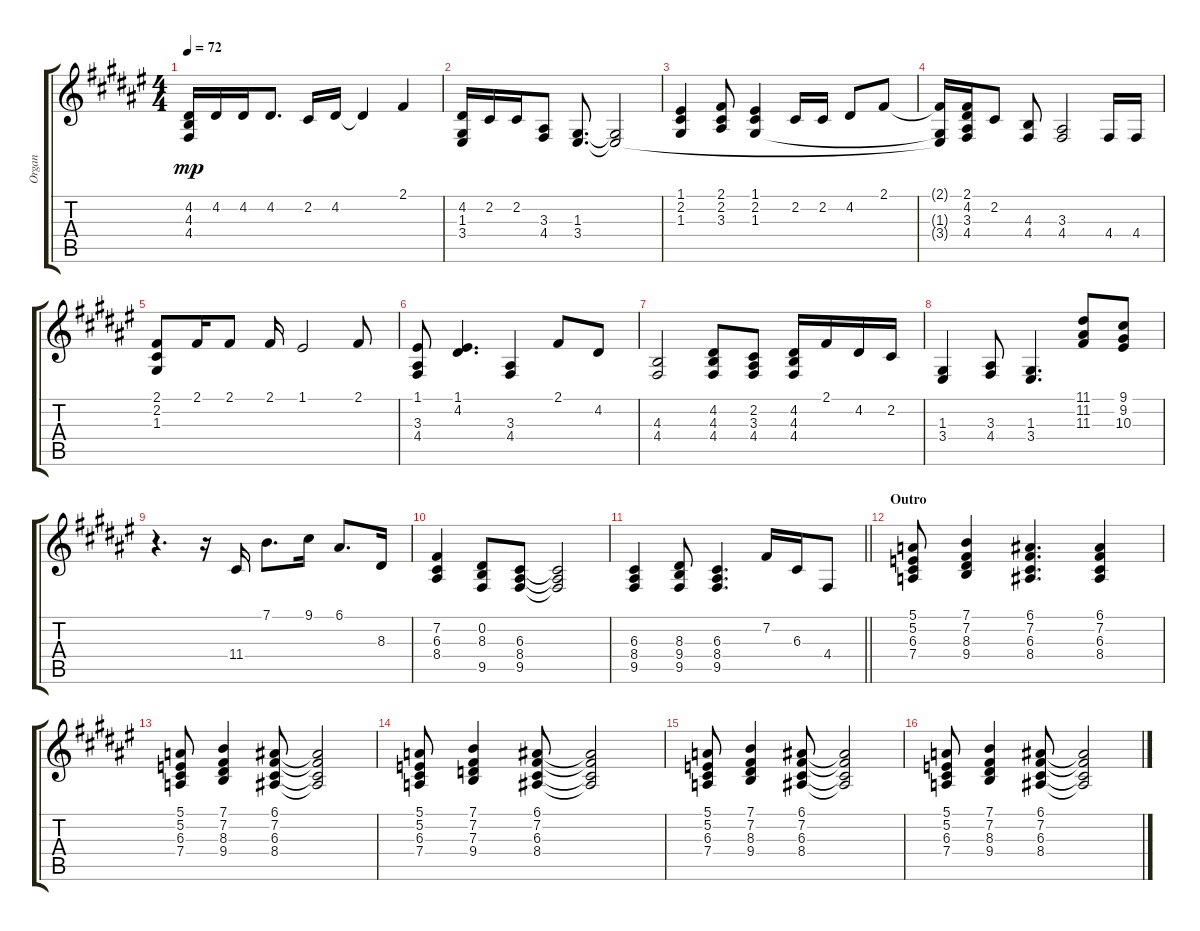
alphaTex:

\track ("Organ" "Organ") {instrument rockorgan}
\staff {score tabs}
\tuning (E4 B3 G3 D3 A2 E2) {hide}
\ts (4 4)
\tempo 72
\clef g2
\ks f#
(4.2 4.3 4.4).16{dy mp} 4.2.16 4.2.16 4.2.8{d} 2.2.16 4.2.16 4.2{t}.4 2.1.4 |
(4.2 1.3 3.4).16 2.2.16 2.2.16 (3.3 4.4).8 (1.3 3.4).8{d} (1.3{t} 3.4{t}).2 |
(1.1 2.2 1.3).4 (2.1 2.2 3.3).8 (1.1 2.2 1.3).4 2.2.16 2.2.16 4.2.8 2.1.8 |
(2.1{t} 1.3{t} 3.4{t}).16 (2.1 4.2 3.3 4.4).16 2.2.8 (4.3 4.4).8 (3.3 4.4).2 4.4.16 4.4.16 |
(2.1 2.2 1.3).8 2.1.16 2.1.8 2.1.16 1.1.2 2.1.8 |
(1.1 3.3 4.4).8 (1.1 4.2).4{d} (3.3 4.4).4 2.1.8 4.2.8 |
(4.3 4.4).2 (4.2 4.3 4.4).8 (2.2 3.3 4.4).8 (4.2 4.3 4.4).16 2.1.16 4.2.16 2.2.16 |
(1.3 3.4).4 (3.3 4.4).8 (1.3 3.4).4{d} (11.1 11.2 11.3).8 (9.1 9.2 10.3).8 |
r.4{d} r.16 11.4.16 7.1.8{d} 9.1.16 6.1.8{d} 8.3.16 |
(7.2 6.3 8.4).4 (0.2 8.3 9.5).8 (6.3 8.4 9.5).8 (6.3{t} 8.4{t} 9.5{t}).2 |
\barLineRight lightlight
(6.3 8.4 9.5).4 (8.3 9.4 9.5).8 (6.3 8.4 9.5).4{d} 7.2.16 6.3.16 4.4.8 |
\section ("" "Outro")
(5.1 5.2 6.3 7.4).8 (7.1 7.2 8.3 9.4).4 (6.1 7.2 6.3 8.4).4{d} (6.1 7.2 6.3 8.4).4 |
(5.1 5.2 6.3 7.4).8 (7.1 7.2 8.3 9.4).4 (6.1 7.2 6.3 8.4).8 (6.1{t} 7.2{t} 6.3{t} 8.4{t}).2 |
(5.1 5.2 6.3 7.4).8 (7.1 7.2 7.3 9.4).4 (6.1 7.2 6.3 8.4).8 (6.1{t} 7.2{t} 6.3{t} 8.4{t}).2 |
(5.1 5.2 6.3 7.4).8 (7.1 7.2 8.3 9.4).4 (6.1 7.2 6.3 8.4).8 (6.1{t} 7.2{t} 6.3{t} 8.4{t}).2 |
(5.1 5.2 6.3 7.4).8 (7.1 7.2 8.3 9.4).4 (6.1 7.2 6.3 8.4).8 (6.1{t} 7.2{t} 6.3{t} 8.4{t}).2
